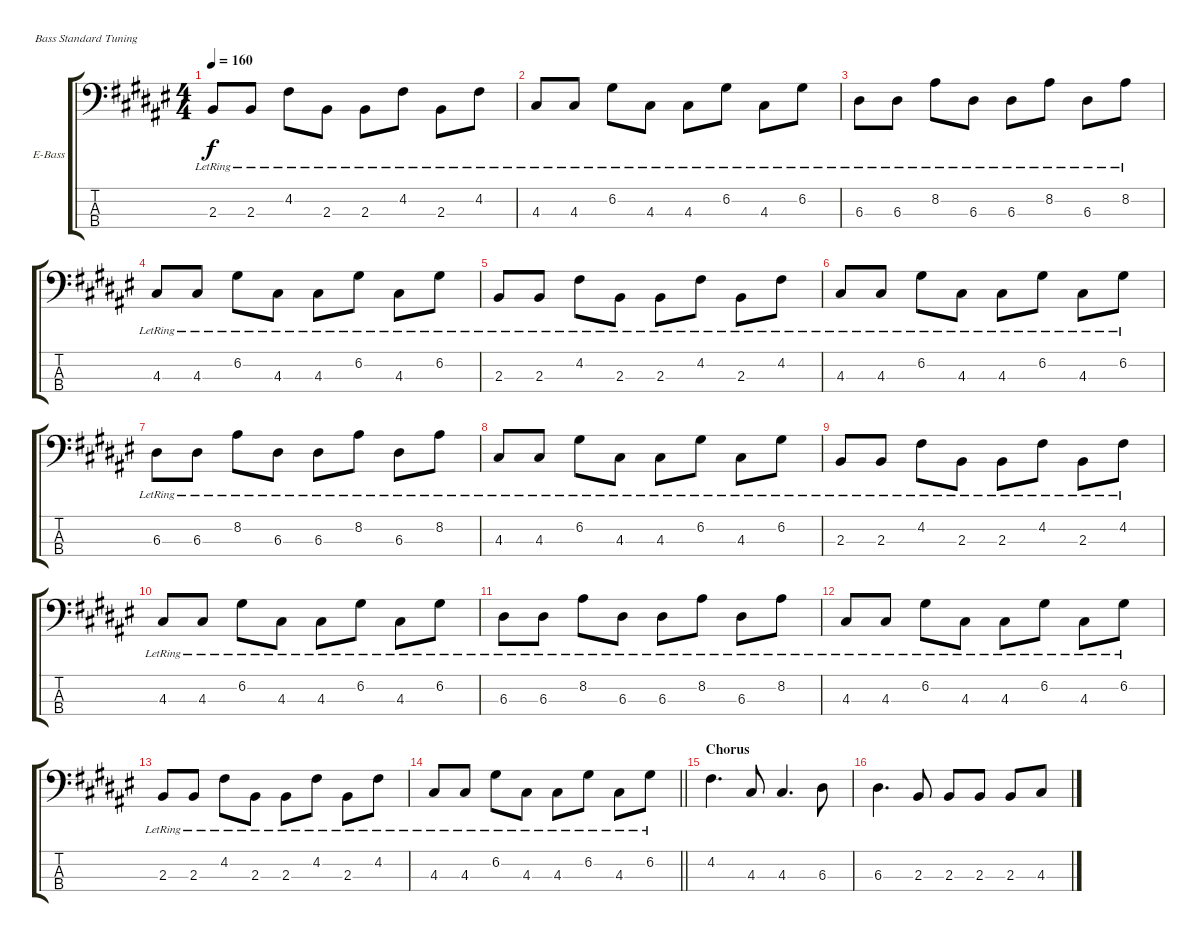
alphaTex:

\bracketExtendMode groupsimilarinstruments
\firstSystemTrackNameOrientation horizontal
\otherSystemsTrackNameOrientation horizontal
\track ("Bass" "E-Bass") {instrument electricbasspick}
\staff {score tabs}
\tuning (G2 D2 A1 E1)
\ts (4 4)
\tempo 160
\clef f4
\ks d#minor
2.3{lr}.8{dy f} 2.3{lr}.8 4.2{lr}.8 2.3{lr}.8 2.3{lr}.8 4.2{lr}.8 2.3{lr}.8 4.2{lr}.8 |
4.3{lr}.8 4.3{lr}.8 6.2{lr}.8 4.3{lr}.8 4.3{lr}.8 6.2{lr}.8 4.3{lr}.8 6.2{lr}.8 |
6.3{lr}.8 6.3{lr}.8 8.2{lr}.8 6.3{lr}.8 6.3{lr}.8 8.2{lr}.8 6.3{lr}.8 8.2{lr}.8 |
4.3{lr}.8 4.3{lr}.8 6.2{lr}.8 4.3{lr}.8 4.3{lr}.8 6.2{lr}.8 4.3{lr}.8 6.2{lr}.8 |
2.3{lr}.8 2.3{lr}.8 4.2{lr}.8 2.3{lr}.8 2.3{lr}.8 4.2{lr}.8 2.3{lr}.8 4.2{lr}.8 |
4.3{lr}.8 4.3{lr}.8 6.2{lr}.8 4.3{lr}.8 4.3{lr}.8 6.2{lr}.8 4.3{lr}.8 6.2{lr}.8 |
6.3{lr}.8 6.3{lr}.8 8.2{lr}.8 6.3{lr}.8 6.3{lr}.8 8.2{lr}.8 6.3{lr}.8 8.2{lr}.8 |
4.3{lr}.8 4.3{lr}.8 6.2{lr}.8 4.3{lr}.8 4.3{lr}.8 6.2{lr}.8 4.3{lr}.8 6.2{lr}.8 |
2.3{lr}.8 2.3{lr}.8 4.2{lr}.8 2.3{lr}.8 2.3{lr}.8 4.2{lr}.8 2.3{lr}.8 4.2{lr}.8 |
4.3{lr}.8 4.3{lr}.8 6.2{lr}.8 4.3{lr}.8 4.3{lr}.8 6.2{lr}.8 4.3{lr}.8 6.2{lr}.8 |
6.3{lr}.8 6.3{lr}.8 8.2{lr}.8 6.3{lr}.8 6.3{lr}.8 8.2{lr}.8 6.3{lr}.8 8.2{lr}.8 |
4.3{lr}.8 4.3{lr}.8 6.2{lr}.8 4.3{lr}.8 4.3{lr}.8 6.2{lr}.8 4.3{lr}.8 6.2{lr}.8 |
2.3{lr}.8 2.3{lr}.8 4.2{lr}.8 2.3{lr}.8 2.3{lr}.8 4.2{lr}.8 2.3{lr}.8 4.2{lr}.8 |
\barLineRight lightlight
4.3{lr}.8 4.3{lr}.8 6.2{lr}.8 4.3{lr}.8 4.3{lr}.8 6.2{lr}.8 4.3{lr}.8 6.2{lr}.8 |
\section ("" "Chorus")
4.2.4{d} 4.3.8 4.3.4{d} 6.3.8 |
6.3.4{d} 2.3.8 2.3.8 2.3.8 2.3.8 4.3.8
